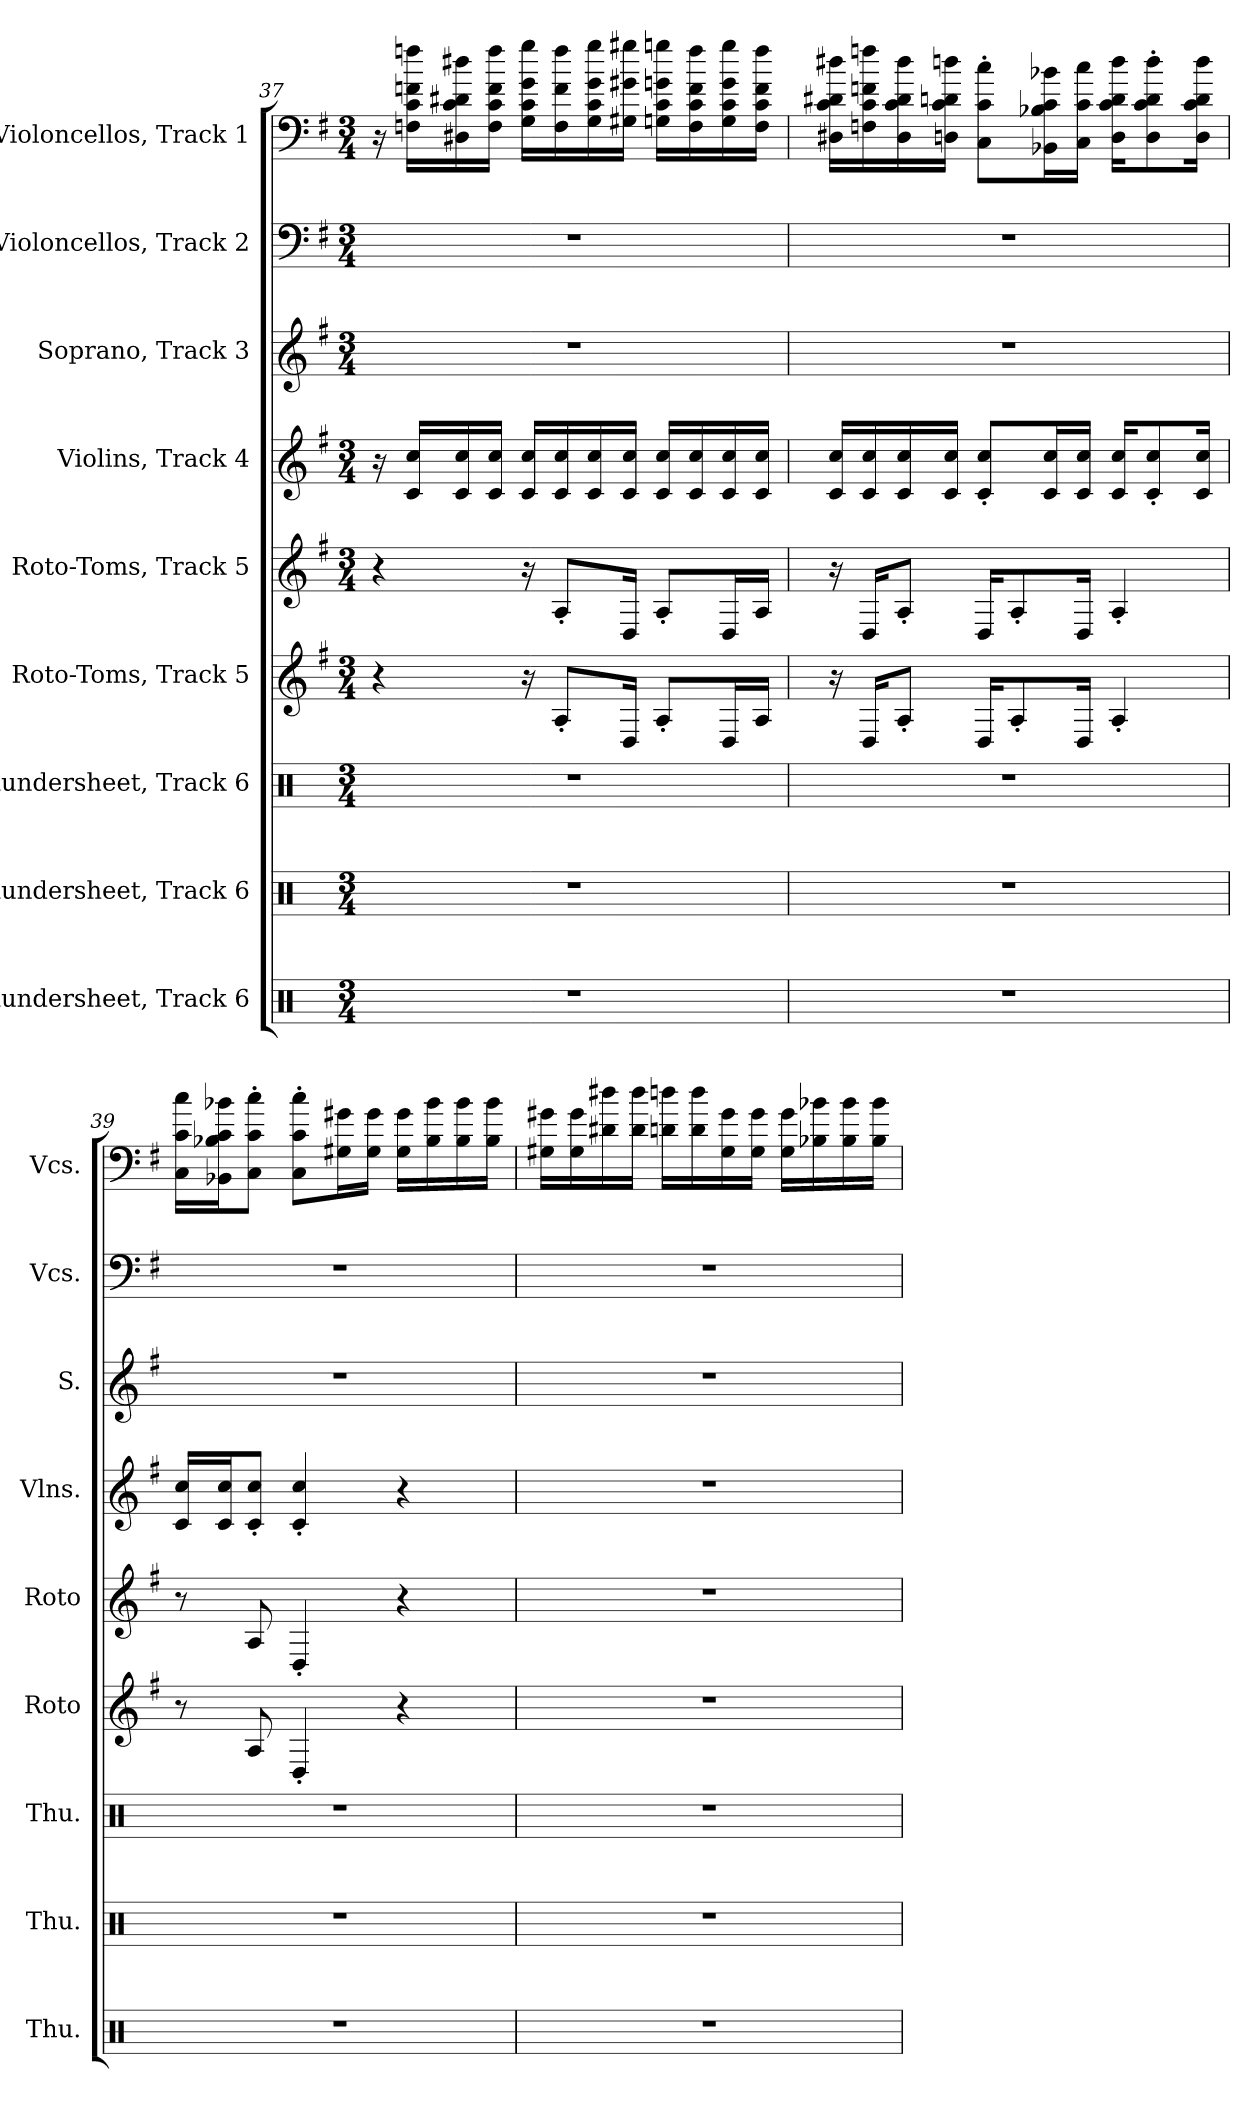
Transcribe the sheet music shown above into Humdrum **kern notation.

**kern	**kern	**kern	**kern	**kern	**kern	**kern	**kern	**kern
*part9	*part8	*part7	*part6	*part5	*part4	*part3	*part2	*part1
*staff9	*staff8	*staff7	*staff6	*staff5	*staff4	*staff3	*staff2	*staff1
*I"Thundersheet, Track 6	*I"Thundersheet, Track 6	*I"Thundersheet, Track 6	*I"Roto-Toms, Track 5	*I"Roto-Toms, Track 5	*I"Violins, Track 4	*I"Soprano, Track 3	*I"Violoncellos, Track 2	*I"Violoncellos, Track 1
*I'Thu.	*I'Thu.	*I'Thu.	*I'Roto	*I'Roto	*I'Vlns.	*I'S.	*I'Vcs.	*I'Vcs.
*clefX	*clefX	*clefX	*clefG2	*clefG2	*clefG2	*clefG2	*clefF4	*clefF4
*k[]	*k[]	*k[]	*k[f#]	*k[f#]	*k[f#]	*k[f#]	*k[f#]	*k[f#]
*M3/4	*M3/4	*M3/4	*M3/4	*M3/4	*M3/4	*M3/4	*M3/4	*M3/4
=37	=37	=37	=37	=37	=37	=37	=37	=37
2.r	2.r	2.r	4r	4r	16r	2.r	2.r	16r
.	.	.	.	.	16c/ 16cc/LL	.	.	16Fn\ 16c\ 16fn\ 16ffn\LL
.	.	.	.	.	16c/ 16cc/	.	.	16D#X\ 16c\ 16d#X\ 16dd#X\
.	.	.	.	.	16c/ 16cc/JJ	.	.	16F\ 16c\ 16f\ 16ff\JJ
.	.	.	16r	16r	16c/ 16cc/LL	.	.	16G\ 16c\ 16g\ 16gg\LL
.	.	.	8A'/L	8A'/L	16c/ 16cc/	.	.	16F\ 16f\ 16ff\
.	.	.	.	.	16c/ 16cc/	.	.	16G\ 16c\ 16g\ 16gg\
.	.	.	16D/Jk	16D/Jk	16c/ 16cc/JJ	.	.	16G#X\ 16g#X\ 16gg#X\JJ
.	.	.	8A'/L	8A'/L	16c/ 16cc/LL	.	.	16Gn\ 16c\ 16gn\ 16ggn\LL
.	.	.	.	.	16c/ 16cc/	.	.	16F\ 16c\ 16f\ 16ff\
.	.	.	16D/L	16D/L	16c/ 16cc/	.	.	16G\ 16c\ 16g\ 16gg\
.	.	.	16A/JJ	16A/JJ	16c/ 16cc/JJ	.	.	16F\ 16c\ 16f\ 16ff\JJ
!!LO:PB:g=z
=38	=38	=38	=38	=38	=38	=38	=38	=38
2.r	2.r	2.r	16r	16r	16c/ 16cc/LL	2.r	2.r	16D#X\ 16c\ 16d#X\ 16dd#X\LL
.	.	.	16D/KL	16D/KL	16c/ 16cc/	.	.	16Fn\ 16c\ 16fn\ 16ffn\
.	.	.	8A'/J	8A'/J	16c/ 16cc/	.	.	16D#\ 16c\ 16d#\ 16dd#\
.	.	.	.	.	16c/ 16cc/JJ	.	.	16Dn\ 16c\ 16dn\ 16ddn\JJ
.	.	.	16D/KL	16D/KL	8c/' 8cc/'L	.	.	8C\' 8c\' 8cc\'L
.	.	.	8A'/	8A'/	.	.	.	.
.	.	.	.	.	16c/ 16cc/L	.	.	16BB-X\ 16B-X\ 16c\ 16b-X\L
.	.	.	16D/Jk	16D/Jk	16c/ 16cc/JJ	.	.	16C\ 16c\ 16cc\JJ
.	.	.	4A'/	4A'/	16c/ 16cc/KL	.	.	16D\ 16c\ 16d\ 16dd\KL
.	.	.	.	.	8c/' 8cc/'	.	.	8D\' 8c\' 8d\' 8dd\'
.	.	.	.	.	16c/ 16cc/Jk	.	.	16D\ 16c\ 16d\ 16dd\Jk
=39	=39	=39	=39	=39	=39	=39	=39	=39
2.r	2.r	2.r	8r	8r	16c/ 16cc/LL	2.r	2.r	16C\ 16c\ 16cc\LL
.	.	.	.	.	16c/ 16cc/J	.	.	16BB-X\ 16B-X\ 16c\ 16b-X\J
.	.	.	8A/	8A/	8c/' 8cc/'J	.	.	8C\' 8c\' 8cc\'J
.	.	.	4D'/	4D'/	4c/' 4cc/'	.	.	8C\' 8c\' 8cc\'L
.	.	.	.	.	.	.	.	16G#X\ 16g#X\L
.	.	.	.	.	.	.	.	16G#\ 16g#\JJ
.	.	.	4r	4r	4r	.	.	16G#\ 16g#\LL
.	.	.	.	.	.	.	.	16B-\ 16b-\
.	.	.	.	.	.	.	.	16B-\ 16b-\
.	.	.	.	.	.	.	.	16B-\ 16b-\JJ
!!LO:PB:g=z
=40	=40	=40	=40	=40	=40	=40	=40	=40
2.r	2.r	2.r	2.r	2.r	2.r	2.r	2.r	16G#X\ 16g#X\LL
.	.	.	.	.	.	.	.	16G#\ 16g#\
.	.	.	.	.	.	.	.	16d#X\ 16dd#X\
.	.	.	.	.	.	.	.	16d#\ 16dd#\JJ
.	.	.	.	.	.	.	.	16dn\ 16ddn\LL
.	.	.	.	.	.	.	.	16d\ 16dd\
.	.	.	.	.	.	.	.	16G#\ 16g#\
.	.	.	.	.	.	.	.	16G#\ 16g#\JJ
.	.	.	.	.	.	.	.	16G#\ 16g#\LL
.	.	.	.	.	.	.	.	16B-X\ 16b-X\
.	.	.	.	.	.	.	.	16B-\ 16b-\
.	.	.	.	.	.	.	.	16B-\ 16b-\JJ
=	=	=	=	=	=	=	=	=
*-	*-	*-	*-	*-	*-	*-	*-	*-
